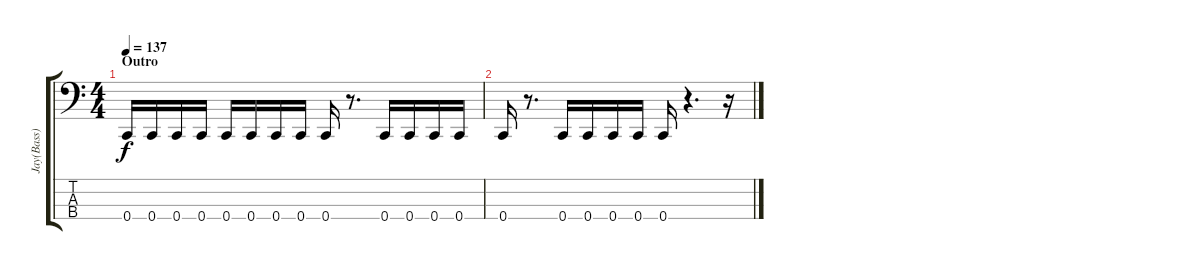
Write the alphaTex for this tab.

\track ("Jay(Bass)" "Jay(Bass)") {instrument electricbasspick}
\staff {score tabs}
\tuning (F2 C2 G1 C1) {hide}
\ts (4 4)
\section ("" "Outro")
\tempo 137
\clef f4
\ks c
0.4.16{dy f} 0.4.16 0.4.16 0.4.16 0.4.16 0.4.16 0.4.16 0.4.16 0.4.16 r.8{d} 0.4.16 0.4.16 0.4.16 0.4.16 |
0.4.16 r.8{d} 0.4.16 0.4.16 0.4.16 0.4.16 0.4.16 r.4{d} r.16
